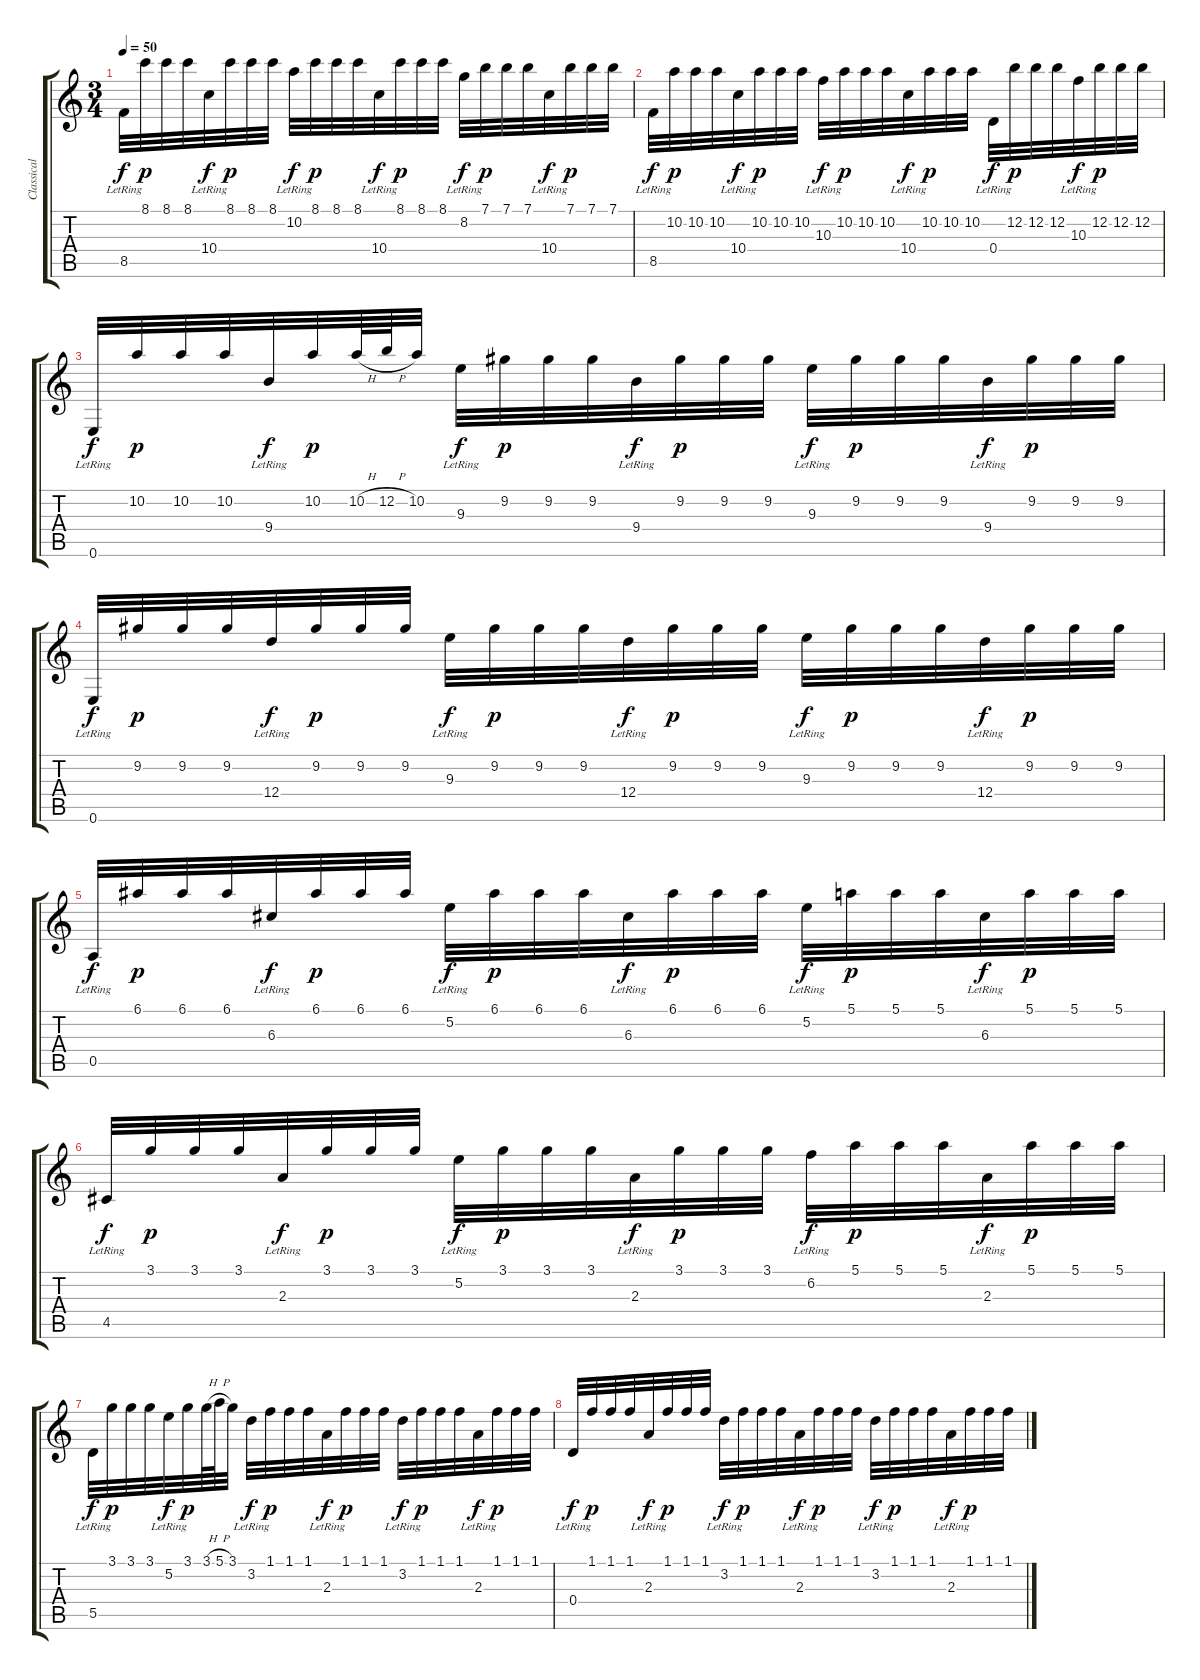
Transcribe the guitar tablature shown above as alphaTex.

\track ("Classical Guitar" "Classical ") {instrument acousticguitarnylon}
\staff {score tabs}
\tuning (E4 B3 G3 D3 A2 E2) {hide}
\ts (3 4)
\tempo 50
\clef g2
\ks c
8.5{lr}.32{dy f} 8.1.32{dy p} 8.1.32 8.1.32 10.4{lr}.32{dy f} 8.1.32{dy p} 8.1.32 8.1.32 10.2{lr}.32{dy f} 8.1.32{dy p} 8.1.32 8.1.32 10.4{lr}.32{dy f} 8.1.32{dy p} 8.1.32 8.1.32 8.2{lr}.32{dy f} 7.1.32{dy p} 7.1.32 7.1.32 10.4{lr}.32{dy f} 7.1.32{dy p} 7.1.32 7.1.32 |
8.5{lr}.32{dy f} 10.2.32{dy p} 10.2.32 10.2.32 10.4{lr}.32{dy f} 10.2.32{dy p} 10.2.32 10.2.32 10.3{lr}.32{dy f} 10.2.32{dy p} 10.2.32 10.2.32 10.4{lr}.32{dy f} 10.2.32{dy p} 10.2.32 10.2.32 0.4{lr}.32{dy f} 12.2.32{dy p} 12.2.32 12.2.32 10.3{lr}.32{dy f} 12.2.32{dy p} 12.2.32 12.2.32 |
0.6{lr}.32{dy f} 10.2.32{dy p} 10.2.32 10.2.32 9.4{lr}.32{dy f} 10.2.32{dy p} 10.2{h}.64 12.2{h}.64 10.2.32 9.3{lr}.32{dy f} 9.2.32{dy p} 9.2.32 9.2.32 9.4{lr}.32{dy f} 9.2.32{dy p} 9.2.32 9.2.32 9.3{lr}.32{dy f} 9.2.32{dy p} 9.2.32 9.2.32 9.4{lr}.32{dy f} 9.2.32{dy p} 9.2.32 9.2.32 |
0.6{lr}.32{dy f} 9.2.32{dy p} 9.2.32 9.2.32 12.4{lr}.32{dy f} 9.2.32{dy p} 9.2.32 9.2.32 9.3{lr}.32{dy f} 9.2.32{dy p} 9.2.32 9.2.32 12.4{lr}.32{dy f} 9.2.32{dy p} 9.2.32 9.2.32 9.3{lr}.32{dy f} 9.2.32{dy p} 9.2.32 9.2.32 12.4{lr}.32{dy f} 9.2.32{dy p} 9.2.32 9.2.32 |
0.5{lr}.32{dy f} 6.1.32{dy p} 6.1.32 6.1.32 6.3{lr}.32{dy f} 6.1.32{dy p} 6.1.32 6.1.32 5.2{lr}.32{dy f} 6.1.32{dy p} 6.1.32 6.1.32 6.3{lr}.32{dy f} 6.1.32{dy p} 6.1.32 6.1.32 5.2{lr}.32{dy f} 5.1.32{dy p} 5.1.32 5.1.32 6.3{lr}.32{dy f} 5.1.32{dy p} 5.1.32 5.1.32 |
4.5{lr}.32{dy f} 3.1.32{dy p} 3.1.32 3.1.32 2.3{lr}.32{dy f} 3.1.32{dy p} 3.1.32 3.1.32 5.2{lr}.32{dy f} 3.1.32{dy p} 3.1.32 3.1.32 2.3{lr}.32{dy f} 3.1.32{dy p} 3.1.32 3.1.32 6.2{lr}.32{dy f} 5.1.32{dy p} 5.1.32 5.1.32 2.3{lr}.32{dy f} 5.1.32{dy p} 5.1.32 5.1.32 |
5.5{lr}.32{dy f} 3.1.32{dy p} 3.1.32 3.1.32 5.2{lr}.32{dy f} 3.1.32{dy p} 3.1{h}.64 5.1{h}.64 3.1.32 3.2{lr}.32{dy f} 1.1.32{dy p} 1.1.32 1.1.32 2.3{lr}.32{dy f} 1.1.32{dy p} 1.1.32 1.1.32 3.2{lr}.32{dy f} 1.1.32{dy p} 1.1.32 1.1.32 2.3{lr}.32{dy f} 1.1.32{dy p} 1.1.32 1.1.32 |
0.4{lr}.32{dy f} 1.1.32{dy p} 1.1.32 1.1.32 2.3{lr}.32{dy f} 1.1.32{dy p} 1.1.32 1.1.32 3.2{lr}.32{dy f} 1.1.32{dy p} 1.1.32 1.1.32 2.3{lr}.32{dy f} 1.1.32{dy p} 1.1.32 1.1.32 3.2{lr}.32{dy f} 1.1.32{dy p} 1.1.32 1.1.32 2.3{lr}.32{dy f} 1.1.32{dy p} 1.1.32 1.1.32
